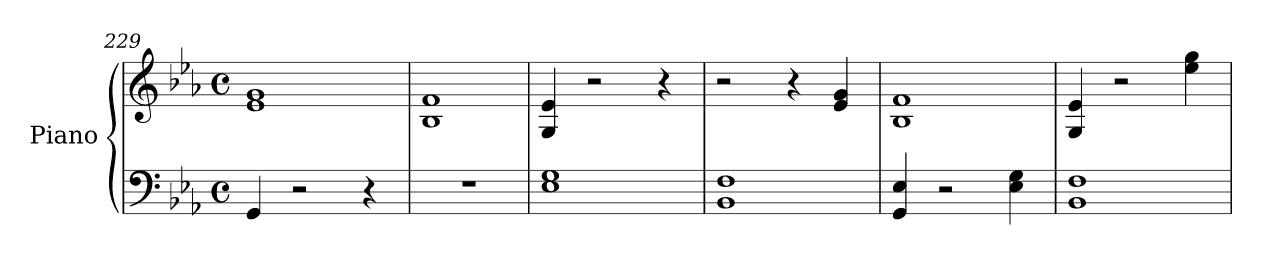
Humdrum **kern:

**kern	**kern
*part1	*part1
*staff2	*staff1
*I"Piano	*
*I'Pno	*
*clefF4	*clefG2
*k[b-e-a-]	*k[b-e-a-]
*M4/4	*M4/4
*met(c)	*met(c)
=229	=229
4GG/	1e- 1g
2r	.
4r	.
=230	=230
1r	1B- 1f
=231	=231
1E- 1G	4G/ 4e-/
.	2r
.	4r
!!LO:LB:g=z
=232	=232
1BB- 1F	2r
.	4r
.	4e-/ 4g/
=233	=233
4GG/ 4E-/	1B- 1f
2r	.
4E-\ 4G\	.
=234	=234
1BB- 1F	4G/ 4e-/
.	2r
.	4ee-\ 4gg\
=	=
*-	*-
